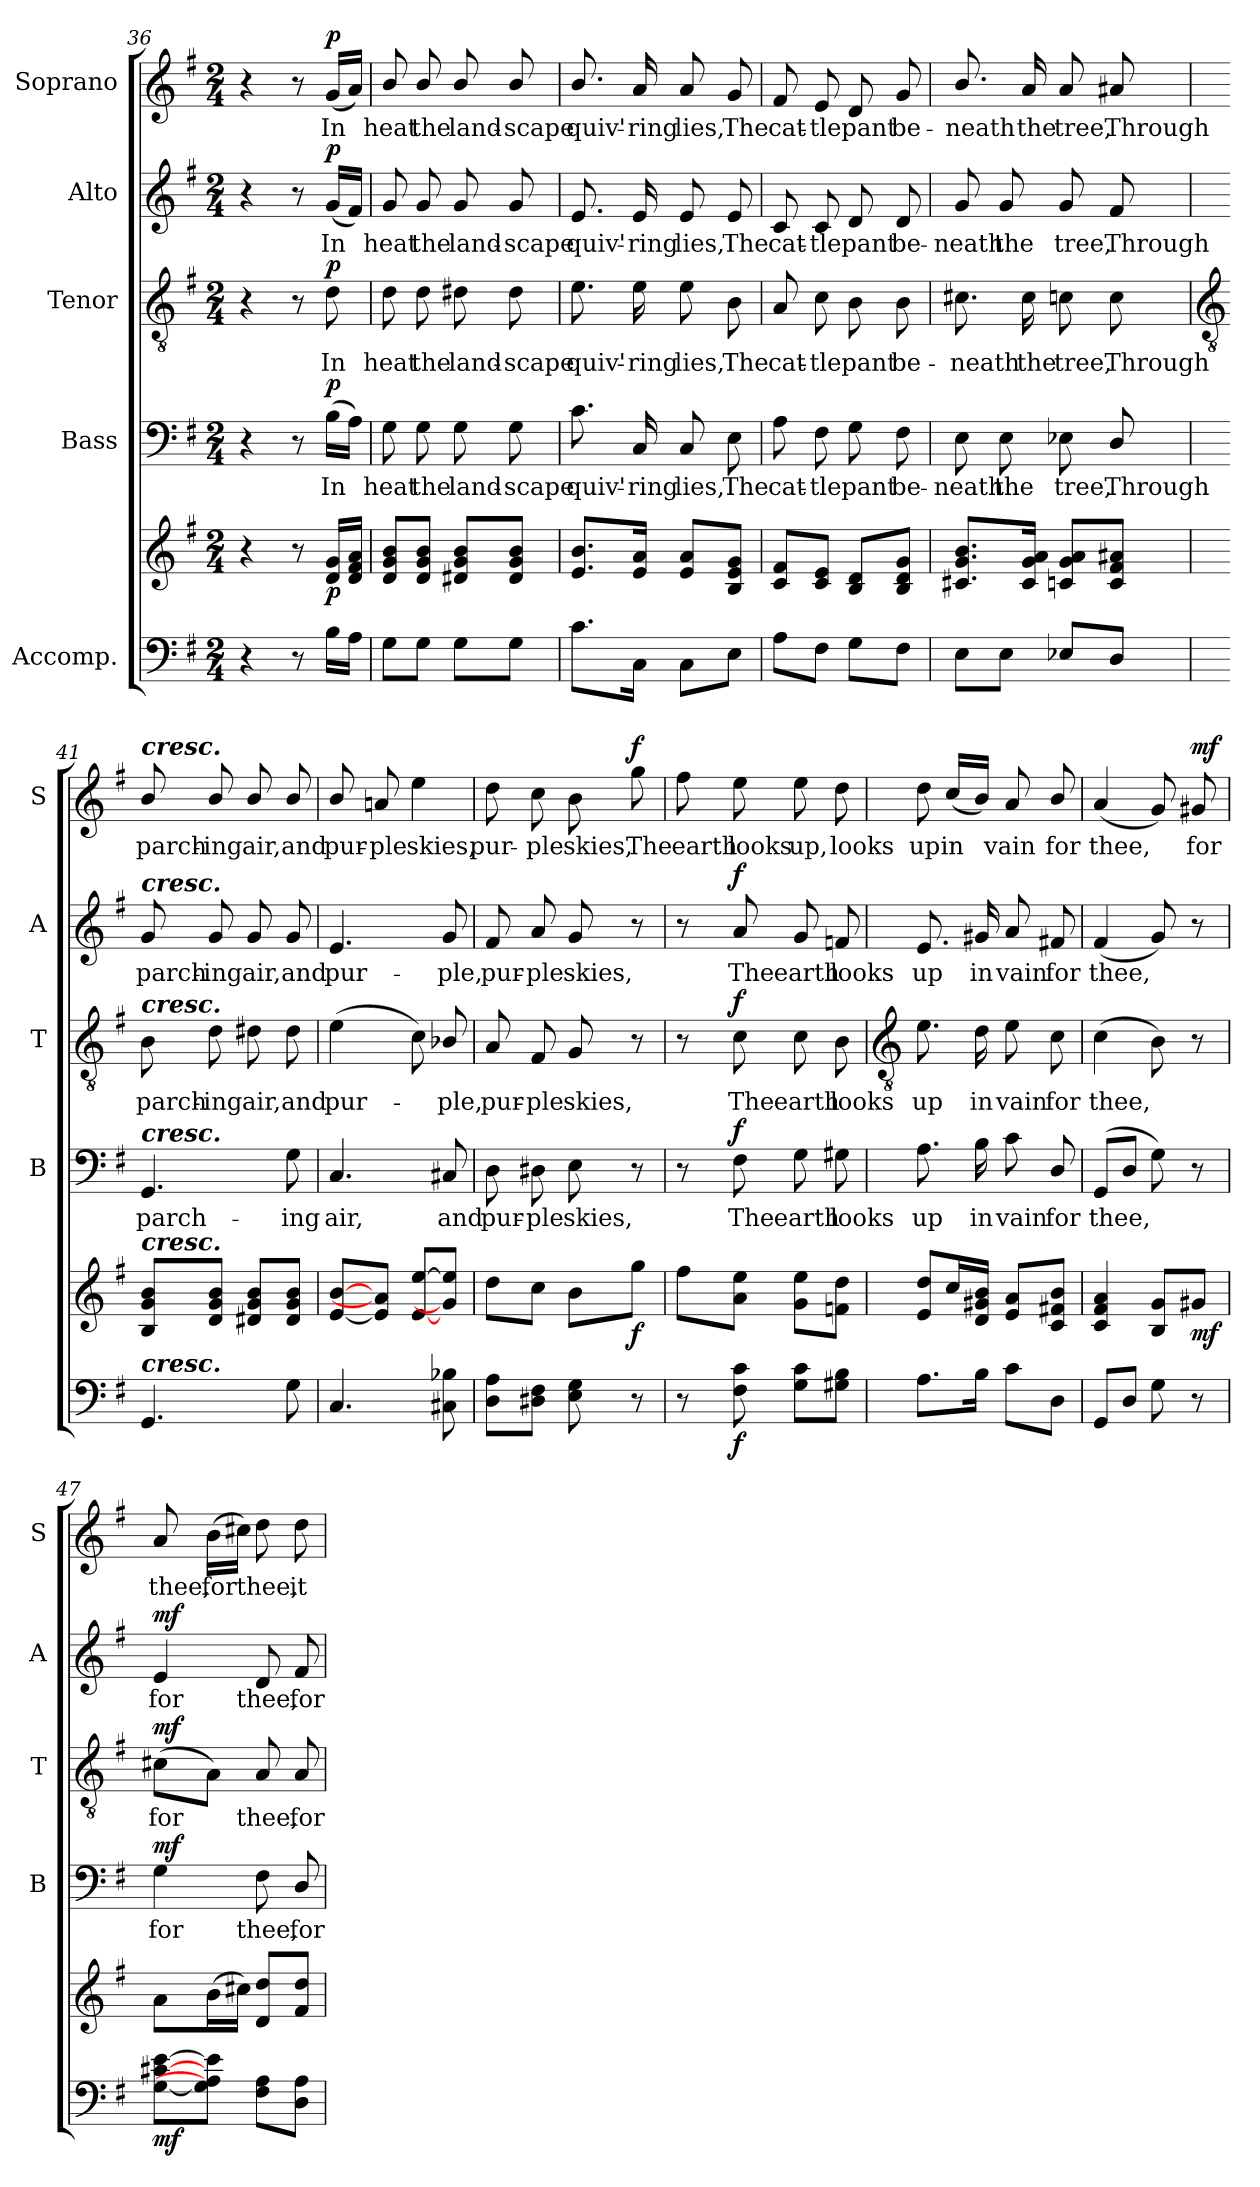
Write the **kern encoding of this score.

**kern	**kern	**dynam	**kern	**text	**dynam	**kern	**text	**dynam	**kern	**text	**dynam	**kern	**text	**dynam
*part5	*part5	*part5	*part4	*part4	*part4	*part3	*part3	*part3	*part2	*part2	*part2	*part1	*part1	*part1
*staff6	*staff5	*staff5/6	*staff4	*staff4	*staff4	*staff3	*staff3	*staff3	*staff2	*staff2	*staff2	*staff1	*staff1	*staff1
*I"Accomp.	*	*	*I"Bass	*	*	*I"Tenor	*	*	*I"Alto	*	*	*I"Soprano	*	*
*	*	*	*I'B	*	*	*I'T	*	*	*I'A	*	*	*I'S	*	*
!!LO:LB:g=z
*clefF4	*clefG2	*	*clefF4	*	*	*clefGv2	*	*	*clefG2	*	*	*clefG2	*	*
*k[f#]	*k[f#]	*	*k[f#]	*	*	*k[f#]	*	*	*k[f#]	*	*	*k[f#]	*	*
*G:	*G:	*	*G:	*	*	*G:	*	*	*G:	*	*	*G:	*	*
*M2/4	*M2/4	*	*M2/4	*	*	*M2/4	*	*	*M2/4	*	*	*M2/4	*	*
=36	=36	=36	=36	=36	=36	=36	=36	=36	=36	=36	=36	=36	=36	=36
4r	4r	.	4r	.	.	4r	.	.	4r	.	.	4r	.	.
8r	8r	.	8r	.	.	8r	.	.	8r	.	.	8r	.	.
!	!	!LO:DY:b	!	!LO:LY:b	!LO:DY:b	!	!LO:LY:b	!LO:DY:b	!	!LO:LY:b	!LO:DY:b	!	!LO:LY:b	!LO:DY:b
16BLL	16d/ 16g/LL	p	(>16BLL	In	p	8d	In	p	(<16g/LL	In	p	(<16g/LL	In	p
16AJJ	16d 16f# 16aJJ	.	16AJJ)	.	.	.	.	.	16f#JJ)	.	.	16aJJ)	.	.
=37	=37	=37	=37	=37	=37	=37	=37	=37	=37	=37	=37	=37	=37	=37
!	!	!	!	!LO:LY:b	!	!	!LO:LY:b	!	!	!LO:LY:b	!	!	!LO:LY:b	!
8GL	8d/ 8g/ 8b/L	.	8G	heat	.	8d	heat	.	8g	heat	.	8b/	heat	.
!	!	!	!	!LO:LY:b	!	!	!LO:LY:b	!	!	!LO:LY:b	!	!	!LO:LY:b	!
8GJ	8d/ 8g/ 8b/J	.	8G	the	.	8d	the	.	8g	the	.	8b/	the	.
!	!	!	!	!LO:LY:b	!	!	!LO:LY:b	!	!	!LO:LY:b	!	!	!LO:LY:b	!
8GL	8d#X/ 8g/ 8b/L	.	8G	land-	.	8d#X	land-	.	8g	land-	.	8b/	land-	.
!	!	!	!	!LO:LY:b	!	!	!LO:LY:b	!	!	!LO:LY:b	!	!	!LO:LY:b	!
8GJ	8d#/ 8g/ 8b/J	.	8G	-scape	.	8d#	-scape	.	8g	-scape	.	8b/	-scape	.
=38	=38	=38	=38	=38	=38	=38	=38	=38	=38	=38	=38	=38	=38	=38
!	!	!	!	!LO:LY:b	!	!	!LO:LY:b	!	!	!LO:LY:b	!	!	!LO:LY:b	!
8.cL	8.e/ 8.b/L	.	8.c	quiv'-	.	8.e	quiv'-	.	8.e	quiv'-	.	8.b/	quiv'-	.
!	!	!	!	!LO:LY:b	!	!	!LO:LY:b	!	!	!LO:LY:b	!	!	!LO:LY:b	!
16CJ	16e/ 16a/J	.	16C	-ring	.	16e	-ring	.	16e	-ring	.	16a	-ring	.
!	!	!	!	!LO:LY:b	!	!	!LO:LY:b	!	!	!LO:LY:b	!	!	!LO:LY:b	!
8CL	8e 8aL	.	8C	lies,	.	8e	lies,	.	8e	lies,	.	8a	lies,	.
!	!	!	!	!LO:LY:b	!	!	!LO:LY:b	!	!	!LO:LY:b	!	!	!LO:LY:b	!
8EJ	8B 8e 8gJ	.	8E	The	.	8B	The	.	8e	The	.	8g	The	.
=39	=39	=39	=39	=39	=39	=39	=39	=39	=39	=39	=39	=39	=39	=39
!	!	!	!	!LO:LY:b	!	!	!LO:LY:b	!	!	!LO:LY:b	!	!	!LO:LY:b	!
8AL	8c 8f#L	.	8A	cat-	.	8A	cat-	.	8c	cat-	.	8f#	cat-	.
!	!	!	!	!LO:LY:b	!	!	!LO:LY:b	!	!	!LO:LY:b	!	!	!LO:LY:b	!
8F#J	8c 8eJ	.	8F#	-tle	.	8c	-tle	.	8c	-tle	.	8e	-tle	.
!	!	!	!	!LO:LY:b	!	!	!LO:LY:b	!	!	!LO:LY:b	!	!	!LO:LY:b	!
8GL	8B 8dL	.	8G	pant	.	8B	pant	.	8d	pant	.	8d	pant	.
!	!	!	!	!LO:LY:b	!	!	!LO:LY:b	!	!	!LO:LY:b	!	!	!LO:LY:b	!
8F#J	8B 8d 8gJ	.	8F#	be-	.	8B	be-	.	8d	be-	.	8g	be-	.
=40	=40	=40	=40	=40	=40	=40	=40	=40	=40	=40	=40	=40	=40	=40
!	!	!	!	!LO:LY:b	!	!	!LO:LY:b	!	!	!LO:LY:b	!	!	!LO:LY:b	!
8EL	8.c#X/ 8.g/ 8.b/L	.	8E	-neath	.	8.c#X	-neath	.	8g	-neath	.	8.b/	-neath	.
!	!	!	!	!LO:LY:b	!	!	!	!	!	!LO:LY:b	!	!	!	!
8EJ	.	.	8E	the	.	.	.	.	8g	the	.	.	.	.
!	!	!	!	!	!	!	!LO:LY:b	!	!	!	!	!	!LO:LY:b	!
.	16c# 16g 16aJ	.	.	.	.	16c#	the	.	.	.	.	16a	the	.
!	!	!	!	!LO:LY:b	!	!	!LO:LY:b	!	!	!LO:LY:b	!	!	!LO:LY:b	!
8E-XL	8cn 8g 8aL	.	8E-X	tree,	.	8cn	tree,	.	8g	tree,	.	8a	tree,	.
!	!	!	!	!LO:LY:b	!	!	!LO:LY:b	!	!	!LO:LY:b	!	!	!LO:LY:b	!
8D/J	8c 8f# 8a#XJ	.	8D/	Through	.	8c	Through	.	8f#	Through	.	8a#X	Through	.
!!LO:LB:g=z
=41	=41	=41	=41	=41	=41	=41	=41	=41	=41	=41	=41	=41	=41	=41
*	*	*	*	*	*	*clefGv2	*	*	*	*	*	*	*	*
!	!	!	!	!	!	!	!	!	!	!	!	!LO:TX:a:Bi:t=cresc.	!	!
!	!	!	!	!	!	!	!	!	!LO:TX:a:Bi:t=cresc.	!	!	!	!	!
!	!	!	!	!	!	!LO:TX:a:Bi:t=cresc.	!	!	!	!	!	!	!	!
!	!	!	!LO:TX:a:Bi:t=cresc.	!	!	!	!	!	!	!	!	!	!	!
!	!LO:TX:a:Bi:t=cresc.	!	!	!	!	!	!	!	!	!	!	!	!	!
!LO:TX:a:Bi:t=cresc.	!	!	!	!	!	!	!	!	!	!	!	!	!	!
!	!	!	!	!LO:LY:b	!	!	!LO:LY:b	!	!	!LO:LY:b	!	!	!LO:LY:b	!
4.GG	8B/ 8g/ 8b/L	.	4.GG	parch-	.	8B	parch-	.	8g	parch-	.	8b/	parch-	.
!	!	!	!	!	!	!	!LO:LY:b	!	!	!LO:LY:b	!	!	!LO:LY:b	!
.	8d/ 8g/ 8b/J	.	.	.	.	8d	-ing	.	8g	-ing	.	8b/	-ing	.
!	!	!	!	!	!	!	!LO:LY:b	!	!	!LO:LY:b	!	!	!LO:LY:b	!
.	8d#X/ 8g/ 8b/L	.	.	.	.	8d#X	air,	.	8g	air,	.	8b/	air,	.
!	!	!	!	!LO:LY:b	!	!	!LO:LY:b	!	!	!LO:LY:b	!	!	!LO:LY:b	!
8G	8d#/ 8g/ 8b/J	.	8G	-ing	.	8d#	and	.	8g	and	.	8b/	and	.
=42	=42	=42	=42	=42	=42	=42	=42	=42	=42	=42	=42	=42	=42	=42
!	!	!	!	!LO:LY:b	!	!	!LO:LY:b	!	!	!LO:LY:b	!	!	!LO:LY:b	!
4.C	[8e/ [8b/L	.	4.C	air,	.	(>4e	pur-	.	4.e	pur-	.	8b/	pur-	.
!	!	!	!	!	!	!	!	!	!	!	!	!	!LO:LY:b	!
.	8e] 8an]J	.	.	.	.	.	.	.	.	.	.	8an	-ple	.
!	!	!	!	!	!	!	!	!	!	!	!	!	!LO:LY:b	!
.	[8e [8eeL	.	.	.	.	8c)	.	.	.	.	.	4ee	skies,	.
!	!	!	!	!LO:LY:b	!	!	!LO:LY:b	!	!	!LO:LY:b	!	!	!	!
8C#X 8B-X	8g] 8ee]J	.	8C#X	and	.	8B-X/	ple,	.	8g	-ple,	.	.	.	.
=43	=43	=43	=43	=43	=43	=43	=43	=43	=43	=43	=43	=43	=43	=43
!	!	!	!	!LO:LY:b	!	!	!LO:LY:b	!	!	!LO:LY:b	!	!	!LO:LY:b	!
8D 8AL	8ddL	.	8D	pur-	.	8A	pur-	.	8f#	pur-	.	8dd	pur-	.
!	!	!	!	!LO:LY:b	!	!	!LO:LY:b	!	!	!LO:LY:b	!	!	!LO:LY:b	!
8D#X 8F#J	8ccJ	.	8D#X	-ple	.	8F#	-ple	.	8a	-ple	.	8cc	-ple	.
!	!	!	!	!LO:LY:b	!	!	!LO:LY:b	!	!	!LO:LY:b	!	!	!LO:LY:b	!
8E 8G	8bL	.	8E	skies,	.	8G	skies,	.	8g	skies,	.	8b	skies,	.
!	!	!LO:DY:b	!	!	!	!	!	!	!	!	!	!	!LO:LY:b	!LO:DY:b
8r	8ggJ	f	8r	.	.	8r	.	.	8r	.	.	8gg	The	f
=44	=44	=44	=44	=44	=44	=44	=44	=44	=44	=44	=44	=44	=44	=44
!	!	!	!	!	!	!	!	!	!	!	!	!	!LO:LY:b	!
8r	8ff#L	.	8r	.	.	8r	.	.	8r	.	.	8ff#	earth	.
!	!	!LO:DY:b=2	!	!LO:LY:b	!LO:DY:b	!	!LO:LY:b	!LO:DY:b	!	!LO:LY:b	!LO:DY:b	!	!LO:LY:b	!
8F# 8c	8a 8eeJ	f	8F#	The	f	8c	The	f	8a	The	f	8ee	looks	.
!	!	!	!	!LO:LY:b	!	!	!LO:LY:b	!	!	!LO:LY:b	!	!	!LO:LY:b	!
8G 8cL	8g 8eeL	.	8G	earth	.	8c	earth	.	8g	earth	.	8ee	up,	.
!	!	!	!	!LO:LY:b	!	!	!LO:LY:b	!	!	!LO:LY:b	!	!	!LO:LY:b	!
8G#X 8BJ	8fn 8ddJ	.	8G#X	looks	.	8B	looks	.	8fn	looks	.	8dd	looks	.
!!LO:LB:g=z
=45	=45	=45	=45	=45	=45	=45	=45	=45	=45	=45	=45	=45	=45	=45
*	*	*	*	*	*	*clefGv2	*	*	*	*	*	*	*	*
!	!	!	!	!LO:LY:b	!	!	!LO:LY:b	!	!	!LO:LY:b	!	!	!LO:LY:b	!
8.AL	8e 8ddL	.	8.A	up	.	8.e	up	.	8.e	up	.	8dd	up	.
!	!	!	!	!	!	!	!	!	!	!	!	!	!LO:LY:b	!
.	16ccL	.	.	.	.	.	.	.	.	.	.	(>16ccLL	in	.
!	!	!	!	!LO:LY:b	!	!	!LO:LY:b	!	!	!LO:LY:b	!	!	!	!
16BJ	16d/ 16g#X/ 16b/JJ	.	16B	in	.	16d	in	.	16g#X	in	.	16b/JJ)	.	.
!	!	!	!	!LO:LY:b	!	!	!LO:LY:b	!	!	!LO:LY:b	!	!	!LO:LY:b	!
8cL	8e 8aL	.	8c	vain	.	8e	vain	.	8a	vain	.	8a	vain	.
!	!	!	!	!LO:LY:b	!	!	!LO:LY:b	!	!	!LO:LY:b	!	!	!LO:LY:b	!
8DJ	8c/ 8f#X/ 8b/J	.	8D/	for	.	8c	for	.	8f#X	for	.	8b/	for	.
=46	=46	=46	=46	=46	=46	=46	=46	=46	=46	=46	=46	=46	=46	=46
!	!	!	!	!LO:LY:b	!	!	!LO:LY:b	!	!	!LO:LY:b	!	!	!LO:LY:b	!
8GGL	4c 4f# 4a	.	(<8GGL	thee,	.	(>4c	thee,	.	(<4f#	thee,	.	(<4a	thee,	.
8DJ	.	.	8DJ	.	.	.	.	.	.	.	.	.	.	.
8G	8B 8gL	.	8G)	.	.	8B)	.	.	8g)	.	.	8g)	.	.
!	!	!LO:DY:b	!	!	!	!	!	!	!	!	!	!	!LO:LY:b	!LO:DY:b
8r	8g#XJ	mf	8r	.	.	8r	.	.	8r	.	.	8g#X	for	mf
=47	=47	=47	=47	=47	=47	=47	=47	=47	=47	=47	=47	=47	=47	=47
!	!	!LO:DY:b=2	!	!LO:LY:b	!LO:DY:b	!	!LO:LY:b	!LO:DY:b	!	!LO:LY:b	!LO:DY:b	!	!LO:LY:b	!
[8G [8c#X [8eL	8aL	mf	4G	for	mf	(>8c#XL	for	mf	4e	for	mf	8a	thee,	.
!	!	!	!	!	!	!	!	!	!	!	!	!	!LO:LY:b	!
8G] 8A] 8e]J	(>16bL	.	.	.	.	8AJ)	.	.	.	.	.	(>16bLL	for	.
.	16cc#XJJ)	.	.	.	.	.	.	.	.	.	.	16cc#XJJ)	.	.
!	!	!	!	!LO:LY:b	!	!	!LO:LY:b	!	!	!LO:LY:b	!	!	!LO:LY:b	!
8F# 8AL	8d 8ddL	.	8F#	thee,	.	8A	thee,	.	8d	thee,	.	8dd	thee,	.
!	!	!	!	!LO:LY:b	!	!	!LO:LY:b	!	!	!LO:LY:b	!	!	!LO:LY:b	!
8D 8AJ	8f# 8ddJ	.	8D/	for	.	8A	for	.	8f#	for	.	8dd	it	.
=	=	=	=	=	=	=	=	=	=	=	=	=	=	=
*-	*-	*-	*-	*-	*-	*-	*-	*-	*-	*-	*-	*-	*-	*-
